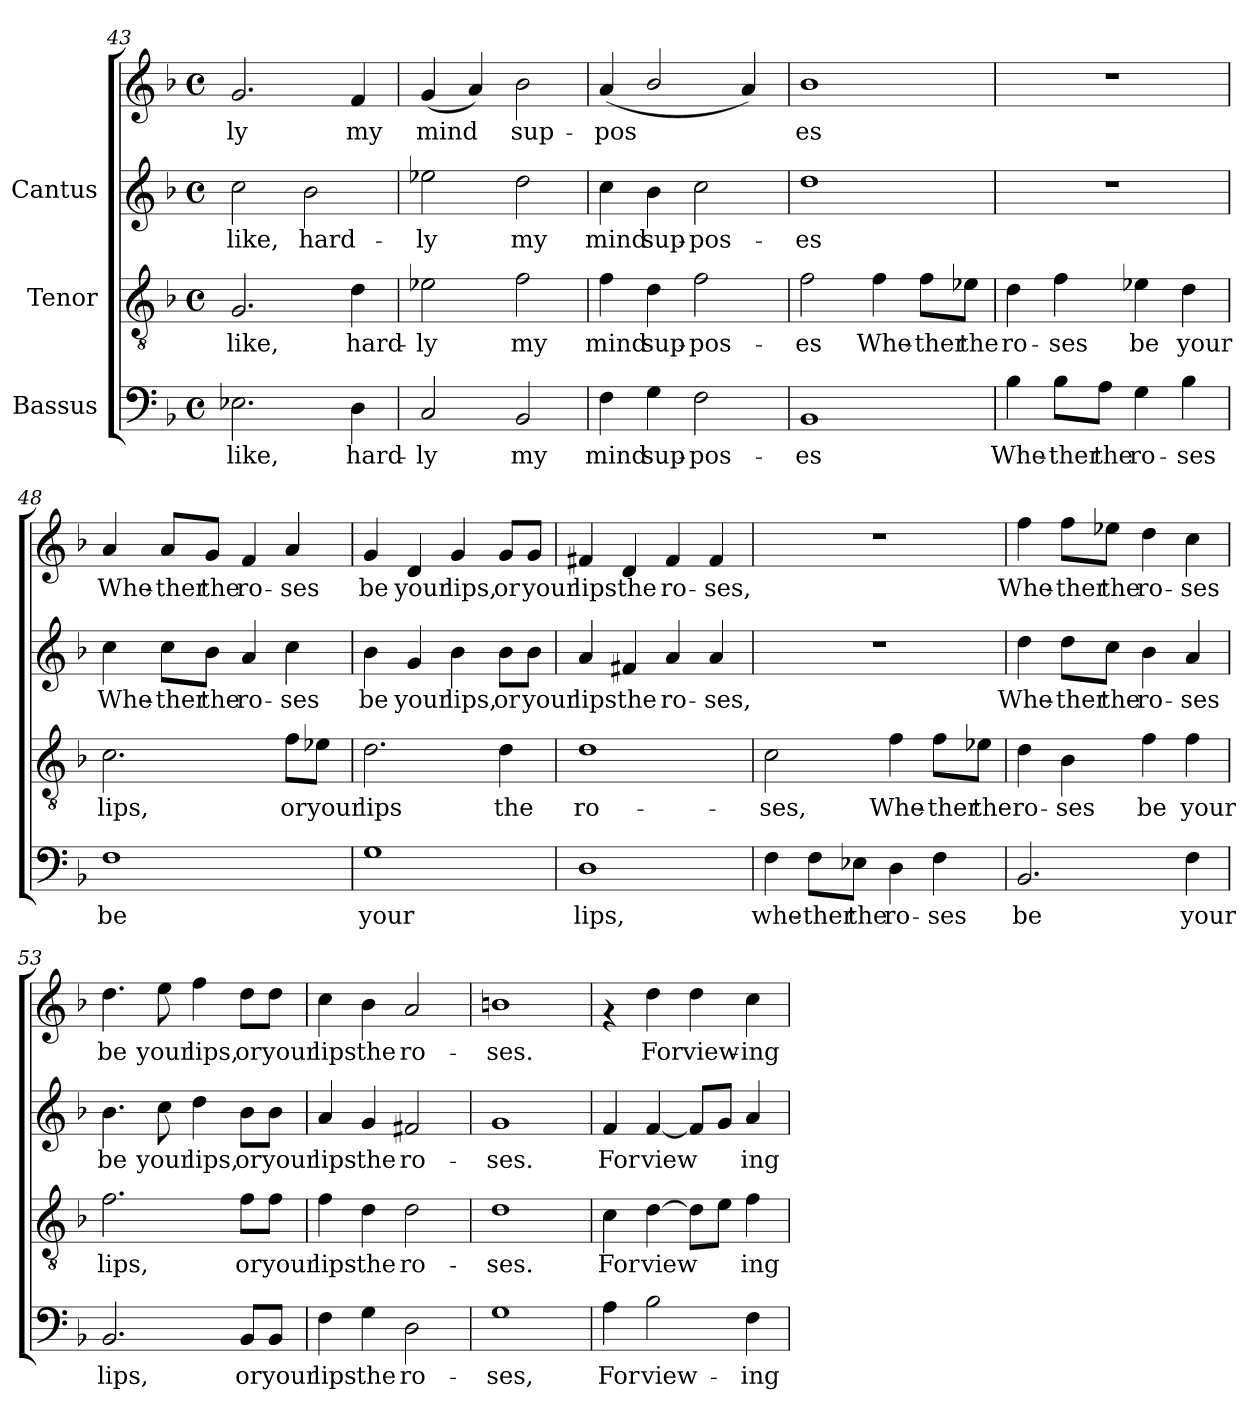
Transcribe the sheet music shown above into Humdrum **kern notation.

**kern	**text	**kern	**text	**kern	**text	**kern	**text
*part3	*part3	*part2	*part2	*part1	*part1	*part1	*part1
*staff4	*staff4	*staff3	*staff3	*staff2	*staff2	*staff1	*staff1
*I"Bassus	*	*I"Tenor	*	*I"Cantus	*	*	*
*clefF4	*	*clefGv2	*	*clefG2	*	*clefG2	*
*k[b-]	*	*k[b-]	*	*k[b-]	*	*k[b-]	*
*F:	*	*F:	*	*F:	*	*F:	*
*M4/4	*	*M4/4	*	*M4/4	*	*M4/4	*
*met(c)	*	*met(c)	*	*met(c)	*	*met(c)	*
=43	=43	=43	=43	=43	=43	=43	=43
!	!LO:LY:b:cj	!	!LO:LY:b:cj	!	!LO:LY:b:cj	!	!LO:LY:b:cj
2.E-X\	-like,	2.G/	-like,	2cc\	like,	2.g/	-ly
!	!	!	!	!	!LO:LY:b:cj	!	!
.	.	.	.	2b-\	hard-	.	.
!	!LO:LY:b:cj	!	!LO:LY:b:cj	!	!	!	!LO:LY:b:cj
4D\	hard-	4d\	hard-	.	.	4f/	my
=44	=44	=44	=44	=44	=44	=44	=44
!	!LO:LY:b:cj	!	!LO:LY:b:cj	!	!LO:LY:b:cj	!	!LO:LY:b:cj
2C/	-ly	2e-X\	-ly	2ee-X\	-ly	(<4g/	-mind
!	!	!	!	!	!	!	!LO:LY:b:cj
.	.	.	.	.	.	4a/)	.
!	!LO:LY:b:cj	!	!LO:LY:b:cj	!	!LO:LY:b:cj	!	!LO:LY:b:cj
2BB-/	my	2f\	my	2dd\	my	2b-\	sup-
=45	=45	=45	=45	=45	=45	=45	=45
!	!LO:LY:b:cj	!	!LO:LY:b:cj	!	!LO:LY:b:cj	!	!LO:LY:b:cj
4F\	mind	4f\	mind	4cc\	-mind	(<4a/	pos-
!	!LO:LY:b:cj	!	!LO:LY:b:cj	!	!LO:LY:b:cj	!	!LO:LY:b:cj
4G\	sup-	4d\	sup-	4b-\	sup-	2b-/	--
!	!LO:LY:b:cj	!	!LO:LY:b:cj	!	!LO:LY:b:cj	!	!
2F\	-pos-	2f\	-pos-	2cc\	-pos-	.	.
!	!	!	!	!	!	!	!LO:LY:b:cj
.	.	.	.	.	.	4a/)	--
=46	=46	=46	=46	=46	=46	=46	=46
!	!LO:LY:b:cj	!	!LO:LY:b:cj	!	!LO:LY:b:cj	!	!LO:LY:b:cj
1BB-	-es	2f\	-es	1dd	es	1b-	-es
!	!	!	!LO:LY:b:cj	!	!	!	!
.	.	4f\	Whe-	.	.	.	.
!	!	!	!LO:LY:b:cj	!	!	!	!
.	.	8f\L	-ther	.	.	.	.
!	!	!	!LO:LY:b:cj	!	!	!	!
.	.	8e-X\J	the	.	.	.	.
!!LO:PB:g=z
=47	=47	=47	=47	=47	=47	=47	=47
!	!LO:LY:b:cj	!	!LO:LY:b:cj	!	!	!	!
4B-\	Whe-	4d\	ro-	1r	.	1r	.
!	!LO:LY:b:cj	!	!LO:LY:b:cj	!	!	!	!
8B-\L	-ther	4f\	-ses	.	.	.	.
!	!LO:LY:b:cj	!	!	!	!	!	!
8A\J	the	.	.	.	.	.	.
!	!LO:LY:b:cj	!	!LO:LY:b:cj	!	!	!	!
4G\	ro-	4e-X\	be	.	.	.	.
!	!LO:LY:b:cj	!	!LO:LY:b:cj	!	!	!	!
4B-\	-ses	4d\	your	.	.	.	.
=48	=48	=48	=48	=48	=48	=48	=48
!	!LO:LY:b:cj	!	!LO:LY:b:cj	!	!LO:LY:b:cj	!	!LO:LY:b:cj
1F	be	2.c\	lips,	4cc\	Whe-	4a/	Whe-
!	!	!	!	!	!LO:LY:b:cj	!	!LO:LY:b:cj
.	.	.	.	8cc\L	-ther	8a/L	-ther
!	!	!	!	!	!LO:LY:b:cj	!	!LO:LY:b:cj
.	.	.	.	8b-\J	the	8g/J	the
!	!	!	!	!	!LO:LY:b:cj	!	!LO:LY:b:cj
.	.	.	.	4a/	ro-	4f/	ro-
!	!	!	!LO:LY:b:cj	!	!LO:LY:b:cj	!	!LO:LY:b:cj
.	.	8f\L	or	4cc\	-ses	4a/	-ses
!	!	!	!LO:LY:b:cj	!	!	!	!
.	.	8e-X\J	your	.	.	.	.
=49	=49	=49	=49	=49	=49	=49	=49
!	!LO:LY:b:cj	!	!LO:LY:b:cj	!	!LO:LY:b:cj	!	!LO:LY:b:cj
1G	your	2.d\	lips	4b-\	be	4g/	be
!	!	!	!	!	!LO:LY:b:cj	!	!LO:LY:b:cj
.	.	.	.	4g/	your	4d/	your
!	!	!	!	!	!LO:LY:b:cj	!	!LO:LY:b:cj
.	.	.	.	4b-\	lips,	4g/	lips,
!	!	!	!LO:LY:b:cj	!	!LO:LY:b:cj	!	!LO:LY:b:cj
.	.	4d\	the	8b-\L	or	8g/L	or
!	!	!	!	!	!LO:LY:b:cj	!	!LO:LY:b:cj
.	.	.	.	8b-\J	your	8g/J	your
=50	=50	=50	=50	=50	=50	=50	=50
!	!LO:LY:b:cj	!	!LO:LY:b:cj	!	!LO:LY:b:cj	!	!LO:LY:b:cj
1D	lips,	1d	ro-	4a/	lips	4f#X/	lips
!	!	!	!	!	!LO:LY:b:cj	!	!LO:LY:b:cj
.	.	.	.	4f#X/	the	4d/	the
!	!	!	!	!	!LO:LY:b:cj	!	!LO:LY:b:cj
.	.	.	.	4a/	ro-	4f#/	ro-
!	!	!	!	!	!LO:LY:b:cj	!	!LO:LY:b:cj
.	.	.	.	4a/	-ses,	4f#/	-ses,
!!LO:LB:g=z
=51	=51	=51	=51	=51	=51	=51	=51
!	!LO:LY:b:cj	!	!LO:LY:b:cj	!	!	!	!
4F\	whe-	2c\	-ses,	1r	.	1r	.
!	!LO:LY:b:cj	!	!	!	!	!	!
8F\L	-ther	.	.	.	.	.	.
!	!LO:LY:b:cj	!	!	!	!	!	!
8E-X\J	the	.	.	.	.	.	.
!	!LO:LY:b:cj	!	!LO:LY:b:cj	!	!	!	!
4D\	ro-	4f\	Whe-	.	.	.	.
!	!LO:LY:b:cj	!	!LO:LY:b:cj	!	!	!	!
4F\	-ses	8f\L	-ther	.	.	.	.
!	!	!	!LO:LY:b:cj	!	!	!	!
.	.	8e-X\J	the	.	.	.	.
=52	=52	=52	=52	=52	=52	=52	=52
!	!LO:LY:b:cj	!	!LO:LY:b:cj	!	!LO:LY:b:cj	!	!LO:LY:b:cj
2.BB-/	be	4d\	ro-	4dd\	Whe-	4ff\	Whe-
!	!	!	!LO:LY:b:cj	!	!LO:LY:b:cj	!	!LO:LY:b:cj
.	.	4B-\	-ses	8dd\L	-ther	8ff\L	-ther
!	!	!	!	!	!LO:LY:b:cj	!	!LO:LY:b:cj
.	.	.	.	8cc\J	the	8ee-X\J	the
!	!	!	!LO:LY:b:cj	!	!LO:LY:b:cj	!	!LO:LY:b:cj
.	.	4f\	be	4b-\	ro-	4dd\	ro-
!	!LO:LY:b:cj	!	!LO:LY:b:cj	!	!LO:LY:b:cj	!	!LO:LY:b:cj
4F\	your	4f\	your	4a/	-ses	4cc\	-ses
=53	=53	=53	=53	=53	=53	=53	=53
!	!LO:LY:b:cj	!	!LO:LY:b:cj	!	!LO:LY:b:cj	!	!LO:LY:b:cj
2.BB-/	lips,	2.f\	lips,	4.b-\	be	4.dd\	be
!	!	!	!	!	!LO:LY:b:cj	!	!LO:LY:b:cj
.	.	.	.	8cc\	your	8ee\	your
!	!	!	!	!	!LO:LY:b:cj	!	!LO:LY:b:cj
.	.	.	.	4dd\	lips,	4ff\	lips,
!	!LO:LY:b:cj	!	!LO:LY:b:cj	!	!LO:LY:b:cj	!	!LO:LY:b:cj
8BB-/L	or	8f\L	or	8b-\L	or	8dd\L	or
!	!LO:LY:b:cj	!	!LO:LY:b:cj	!	!LO:LY:b:cj	!	!LO:LY:b:cj
8BB-/J	your	8f\J	your	8b-\J	your	8dd\J	your
=54	=54	=54	=54	=54	=54	=54	=54
!	!LO:LY:b:cj	!	!LO:LY:b:cj	!	!LO:LY:b:cj	!	!LO:LY:b:cj
4F\	lips	4f\	lips	4a/	-lips	4cc\	lips
!	!LO:LY:b:cj	!	!LO:LY:b:cj	!	!LO:LY:b:cj	!	!LO:LY:b:cj
4G\	the	4d\	the	4g/	the	4b-\	the
!	!LO:LY:b:cj	!	!LO:LY:b:cj	!	!LO:LY:b:cj	!	!LO:LY:b:cj
2D\	ro-	2d\	ro-	2f#X/	ro-	2a/	ro-
=55	=55	=55	=55	=55	=55	=55	=55
!	!LO:LY:b:cj	!	!LO:LY:b:cj	!	!LO:LY:b:cj	!	!LO:LY:b:cj
1G	-ses,	1d	-ses.	1g	ses.	1bn	-ses.
!!LO:LB:g=z
=56	=56	=56	=56	=56	=56	=56	=56
!	!LO:LY:b:cj	!	!LO:LY:b:cj	!	!LO:LY:b:cj	!	!
4A\	For	4c\	For	4f/	For	4rf	.
!	!LO:LY:b:cj	!	!LO:LY:b:cj	!	!LO:LY:b:cj	!	!LO:LY:b:cj
2B-\	view-	[>4d\	view-	[<4f/	view-	4dd\	For
!	!	!	!LO:LY:b:cj	!	!LO:LY:b:cj	!	!LO:LY:b:cj
.	.	8d\L]	-	8f/L]	-	4dd\	view-
!	!	!	!LO:LY:b:cj	!	!LO:LY:b:cj	!	!
.	.	8e\J	.	8g/J	.	.	.
!	!LO:LY:b:cj	!	!LO:LY:b:cj	!	!LO:LY:b:cj	!	!LO:LY:b:cj
4F\	-ing	4f\	ing	4a/	ing	4cc\	-ing
=	=	=	=	=	=	=	=
*-	*-	*-	*-	*-	*-	*-	*-
